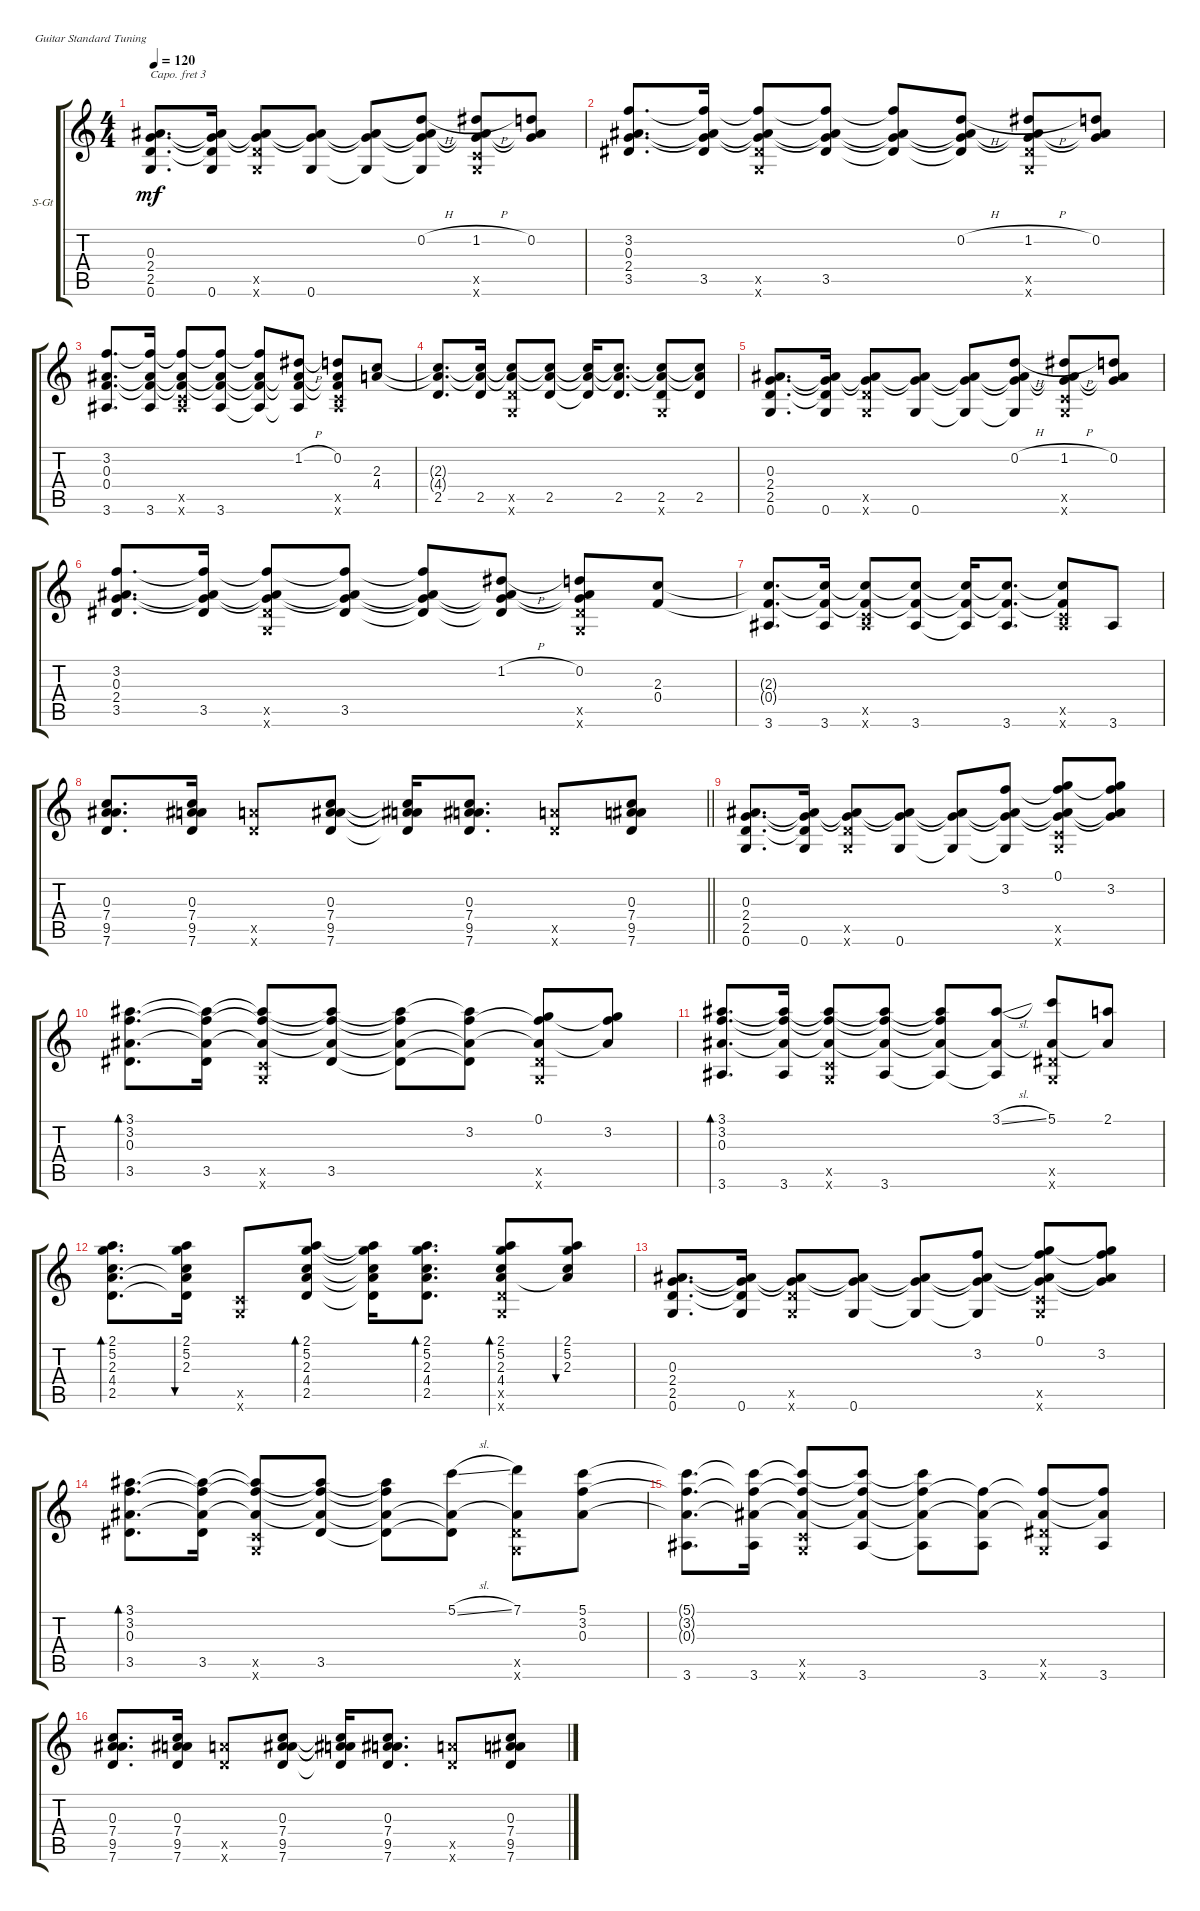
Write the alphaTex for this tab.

\defaultSystemsLayout 4
\bracketExtendMode groupsimilarinstruments
\firstSystemTrackNameOrientation horizontal
\otherSystemsTrackNameOrientation horizontal
\track ("Steel Guitar" "S-Gt") {instrument acousticguitarsteel}
\staff {score tabs}
\capo 3
\tuning (E4 B3 G3 D3 A2 E2)
\ts (4 4)
\tempo 120
\clef g2
\ks c
(0.6 2.5 2.4 0.3).8{d dy mf} (0.6 2.5{t} 2.4{t} 0.3{t}).16 (0.6{x} 2.5{x} 2.4{t} 0.3{t}).8 (0.6 2.4{t} 0.3{t}).8 (0.6{t} 0.3{t} 2.4{t}).8 (0.2{h} 0.6{t} 0.3{t} 2.4{t}).8 (1.2{h} 0.6{x} 0.3{t} 2.4{t} 0.5{x}).8 (0.2 0.3{t} 2.4{t}).8 |
(3.5 2.4 0.3 3.2).8{d} (3.5 2.4{t} 0.3{t} 3.2{t}).16 (3.5{x} 2.4{t} 0.3{t} 3.2{t} 0.6{x}).8 (3.5 2.4{t} 0.3{t} 3.2{t}).8 (0.3{t} 2.4{t} 3.5{t} 3.2{t}).8 (0.2{h} 0.3{t} 2.4{t} 3.5{t}).8 (1.2{h} 0.3{t} 2.4{t} 3.5{x} 0.6{x}).8 (0.2 0.3{t} 2.4{t}).8 |
(0.3 3.2 3.6 0.4).8{d} (0.3{t} 3.2{t} 3.6 0.4{t}).16 (0.3{t} 3.2{t} 3.6{x} 0.4{t} 0.5{x}).8 (0.3{t} 3.2{t} 3.6 0.4{t}).8 (0.3{t} 3.2{t} 3.6{t} 0.4{t}).8 (1.2{h} 0.3{t} 3.6{t} 0.4{t}).8 (0.2 0.3{t} 3.6{x} 0.4{t} 0.5{x}).8 (2.3 4.4).8 |
(2.5 2.3{t} 4.4{t}).8{d} (2.5 2.3{t} 4.4{t}).16 (2.5{x} 2.3{t} 4.4{t} 0.6{x}).8 (2.5 2.3{t} 4.4{t}).8 (2.5{t} 2.3{t} 4.4{t}).16 (2.5 4.4{t} 2.3{t}).8{d} (2.5 4.4{t} 2.3{t} 0.6{x}).8 (2.5 4.4{t} 2.3{t}).8 |
(0.6 2.5 2.4 0.3).8{d} (0.6 2.5{t} 2.4{t} 0.3{t}).16 (0.6{x} 2.5{x} 2.4{t} 0.3{t}).8 (0.6 2.4{t} 0.3{t}).8 (0.6{t} 0.3{t} 2.4{t}).8 (0.2{h} 0.6{t} 0.3{t} 2.4{t}).8 (1.2{h} 0.6{x} 0.3{t} 2.4{t} 0.5{x}).8 (0.2 0.3{t} 2.4{t}).8 |
(3.5 2.4 0.3 3.2).8{d} (3.5 2.4{t} 0.3{t} 3.2{t}).16 (3.5{x} 2.4{t} 0.3{t} 3.2{t} 0.6{x}).8 (3.5 2.4{t} 0.3{t} 3.2{t}).8 (0.3{t} 2.4{t} 3.5{t} 3.2{t}).8 (1.2{h} 0.3{t} 2.4{t} 3.5{t}).8 (0.2 0.3{t} 2.4{t} 3.5{x} 0.6{x}).8 (2.3 0.4).8 |
(2.3{t} 3.6 0.4{t}).8{d} (2.3{t} 3.6 0.4{t}).16 (2.3{t} 3.6{x} 0.4{t} 0.5{x}).8 (2.3{t} 3.6 0.4{t}).8 (2.3{t} 3.6{t} 0.4{t}).16 (2.3{t} 3.6 0.4{t}).8{d} (2.3{t} 3.6{x} 0.4{t} 0.5{x}).8 3.6.8 |
\barLineRight lightlight
(9.5 0.3 7.4 7.6).8{d} (9.5 0.3 7.4 7.6).16 (9.5{x} 7.6{x}).8 (9.5 0.3 7.4 7.6).8 (9.5{t} 0.3{t} 7.4{t} 7.6{t}).16 (9.5 7.4 0.3 7.6).8{d} (9.5{x} 7.6{x}).8 (0.3 7.4 9.5 7.6).8 |
(0.6 2.5 2.4 0.3).8{d} (0.6 2.5{t} 2.4{t} 0.3{t}).16 (0.6{x} 2.5{x} 2.4{t} 0.3{t}).8 (0.6 2.4{t} 0.3{t}).8 (0.6{t} 0.3{t} 2.4{t}).8 (3.2 0.6{t} 0.3{t} 2.4{t}).8 (0.6{x} 0.3{t} 2.4{t} 0.5{x} 0.1 3.2{t}).8 (3.2 0.3{t} 2.4{t} 0.1{t}).8 |
(3.2 3.5 0.3 3.1).8{d bd 30} (3.5 0.3{t} 3.2{t} 3.1{t}).16 (0.6{x} 0.5{x} 3.1{t} 3.2{t} 0.3{t}).8 (3.5 3.1{t} 3.2{t} 0.3{t}).8 (3.5{t} 3.1{t} 3.2{t} 0.3{t}).8 (3.2 3.1{t} 0.3{t} 3.5{t}).8 (0.1 3.2{t} 0.3{t} 3.5{x} 0.6{x}).8 (3.2 0.1{t} 0.3{t}).8 |
(3.2 0.3 3.1 3.6).8{d bd 30} (0.3{t} 3.2{t} 3.1{t} 3.6).16 (0.6{x} 0.5{x} 3.1{t} 3.2{t} 0.3{t}).8 (3.1{t} 3.2{t} 0.3{t} 3.6).8 (3.1{t} 3.2{t} 0.3{t} 3.6{t}).8 (3.1{sl} 0.3{t} 3.6{t}).8 (0.3{t} 3.5{x} 0.6{x} 5.1).8 (0.3{t} 2.1).8 |
(2.5 2.3 4.4 2.1 5.2).8{d bd 30} (2.3 2.1 5.2 4.4{t} 2.5{t}).16{bu 30} (0.5{x} 0.6{x}).8 (2.5 2.3 4.4 5.2 2.1).8{bd 30} (2.1{t} 5.2{t} 2.3{t} 4.4{t} 2.5{t}).16 (2.5 4.4 2.3 5.2 2.1).8{d bd 30} (2.5{x} 4.4 2.3 2.1 5.2 0.6{x}).8{bd 30} (2.3 5.2 2.1 4.4{t}).8{bu 30} |
(0.6 2.5 2.4 0.3).8{d} (0.6 2.5{t} 2.4{t} 0.3{t}).16 (0.6{x} 2.5{x} 2.4{t} 0.3{t}).8 (0.6 2.4{t} 0.3{t}).8 (0.6{t} 0.3{t} 2.4{t}).8 (3.2 0.6{t} 0.3{t} 2.4{t}).8 (0.6{x} 0.3{t} 2.4{t} 0.5{x} 0.1 3.2{t}).8 (3.2 0.3{t} 2.4{t} 0.1{t}).8 |
(3.2 3.5 0.3 3.1).8{d bd 30} (3.5 0.3{t} 3.2{t} 3.1{t}).16 (0.6{x} 0.5{x} 3.1{t} 3.2{t} 0.3{t}).8 (3.5 3.1{t} 3.2{t} 0.3{t}).8 (3.5{t} 3.1{t} 3.2{t} 0.3{t}).8 (5.1{sl} 0.3{t} 3.5{t}).8 (0.3{t} 3.5{x} 0.6{x} 7.1).8 (0.3 5.1 3.2).8 |
(5.1{t} 3.6 3.2{t} 0.3{t}).8{d} (0.3{t} 3.2{t} 5.1{t} 3.6).16 (0.6{x} 0.5{x} 5.1{t} 3.2{t} 0.3{t}).8 (5.1{t} 3.2{t} 0.3{t} 3.6).8 (5.1{t} 3.2{t} 0.3{t} 3.6{t}).8 (0.3{t} 3.6 3.2{t}).8 (0.3{t} 3.5{x} 0.6{x} 3.2{t}).8 (0.3{t} 3.6 3.2{t}).8 |
(9.5 0.3 7.4 7.6).8{d} (9.5 0.3 7.4 7.6).16 (9.5{x} 7.6{x}).8 (9.5 0.3 7.4 7.6).8 (9.5{t} 0.3{t} 7.4{t} 7.6{t}).16 (9.5 7.4 0.3 7.6).8{d} (9.5{x} 7.6{x}).8 (0.3 7.4 9.5 7.6).8
